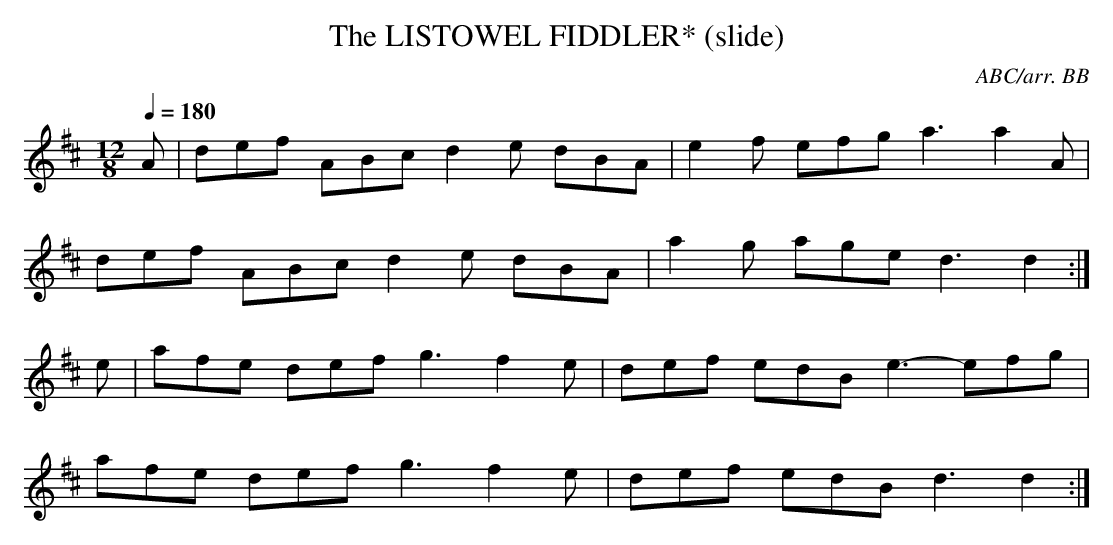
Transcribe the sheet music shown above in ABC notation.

X:1
T:LISTOWEL FIDDLER* (slide), The
C:ABC/arr. BB
Q:1/4=180
M:12/8
K:D
A|def ABc d2e dBA|e2f efg a3 a2A|
def ABc d2e dBA|a2g age d3 d2:|
e|afe def g3 f2e|def edB e3- efg|
afe def g3 f2e|def edB d3 d2:|
